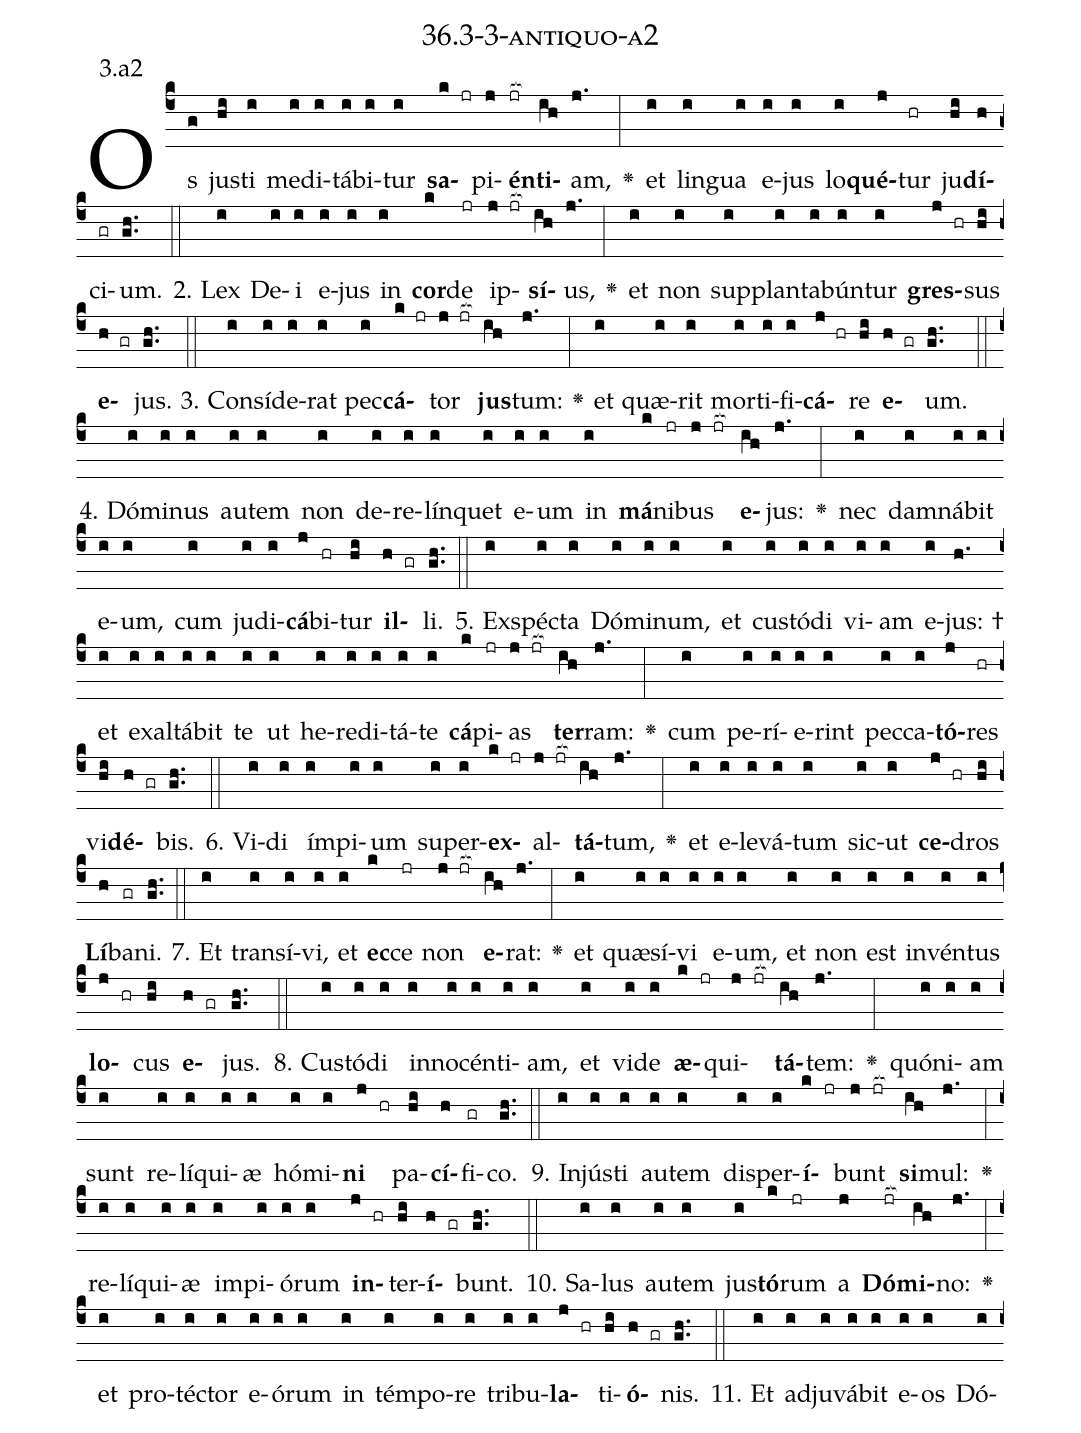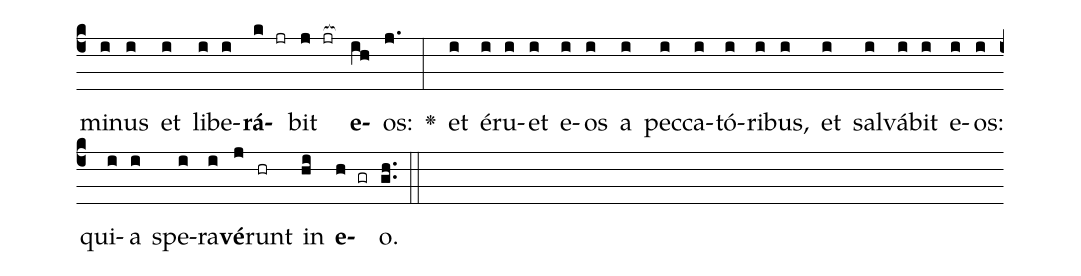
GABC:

name: 36.3-3-antiquo-a2;
annotation: 3.a2;
%%
(c4)Os(g) jus(hi)ti(i) me(i)di(i)tá(i)bi(i)tur(i) <b>sa</b>(k jr)pi(j)<b>én</b>(jr[ocb:1{])<b>ti</b>(ih[ocb:0}])am,(j.) <v>\greheightstar</v>(:) et(i) lin(i)gua(i) e(i)jus(i) lo(i)<b>qué</b>(j)tur(hr) ju(hi)<b>dí</b>(h)ci(gr)um.(gh..) (::)
2. Lex(i) De(i)i(i) e(i)jus(i) in(i) <b>cor</b>(k)de(jr) ip(j jr[ocb:1{])<b>sí</b>(ih[ocb:0}])us,(j.) <v>\greheightstar</v>(:) et(i) non(i) sup(i)plan(i)ta(i)bún(i)tur(i) <b>gres</b>(j hr)sus(hi) <b>e</b>(h gr)jus.(gh..) (::)
3. Con(i)sí(i)de(i)rat(i) pec(i)<b>cá</b>(k jr)tor(j jr[ocb:1{]) <b>jus</b>(ih[ocb:0}])tum:(j.) <v>\greheightstar</v>(:) et(i) quæ(i)rit(i) mor(i)ti(i)fi(i)<b>cá</b>(j hr)re(hi) <b>e</b>(h gr)um.(gh..) (::)
4. Dó(i)mi(i)nus(i) au(i)tem(i) non(i) de(i)re(i)lín(i)quet(i) e(i)um(i) in(i) <b>má</b>(k)ni(jr)bus(j jr[ocb:1{]) <b>e</b>(ih[ocb:0}])jus:(j.) <v>\greheightstar</v>(:) nec(i) dam(i)ná(i)bit(i) e(i)um,(i) cum(i) ju(i)di(i)<b>cá</b>(j)bi(hr)tur(hi) <b>il</b>(h gr)li.(gh..) (::)
5. Ex(i)spéc(i)ta(i) Dó(i)mi(i)num,(i) et(i) cus(i)tó(i)di(i) vi(i)am(i) e(i)jus: †(h.) et(i) ex(i)al(i)tá(i)bit(i) te(i) ut(i) he(i)re(i)di(i)tá(i)te(i) <b>cá</b>(k)pi(jr)as(j jr[ocb:1{]) <b>ter</b>(ih[ocb:0}])ram:(j.) <v>\greheightstar</v>(:) cum(i) pe(i)rí(i)e(i)rint(i) pec(i)ca(i)<b>tó</b>(j)res(hr) vi(hi)<b>dé</b>(h gr)bis.(gh..) (::)
6. Vi(i)di(i) ím(i)pi(i)um(i) su(i)per(i)<b>ex</b>(k jr)al(j jr[ocb:1{])<b>tá</b>(ih[ocb:0}])tum,(j.) <v>\greheightstar</v>(:) et(i) e(i)le(i)vá(i)tum(i) sic(i)ut(i) <b>ce</b>(j hr)dros(hi) <b>Lí</b>(h)ba(gr)ni.(gh..) (::)
7. Et(i) trans(i)í(i)vi,(i) et(i) <b>ec</b>(k)ce(jr) non(j jr[ocb:1{]) <b>e</b>(ih[ocb:0}])rat:(j.) <v>\greheightstar</v>(:) et(i) quæ(i)sí(i)vi(i) e(i)um,(i) et(i) non(i) est(i) in(i)vén(i)tus(i) <b>lo</b>(j hr)cus(hi) <b>e</b>(h gr)jus.(gh..) (::)
8. Cus(i)tó(i)di(i) in(i)no(i)cén(i)ti(i)am,(i) et(i) vi(i)de(i) <b>æ</b>(k jr)qui(j jr[ocb:1{])<b>tá</b>(ih[ocb:0}])tem:(j.) <v>\greheightstar</v>(:) quón(i)i(i)am(i) sunt(i) re(i)lí(i)qui(i)æ(i) hó(i)mi(i)<b>ni</b>(j hr) pa(hi)<b>cí</b>(h)fi(gr)co.(gh..) (::)
9. In(i)jús(i)ti(i) au(i)tem(i) dis(i)per(i)<b>í</b>(k jr)bunt(j jr[ocb:1{]) <b>si</b>(ih[ocb:0}])mul:(j.) <v>\greheightstar</v>(:) re(i)lí(i)qui(i)æ(i) im(i)pi(i)ó(i)rum(i) <b>in</b>(j hr)ter(hi)<b>í</b>(h gr)bunt.(gh..) (::)
10. Sa(i)lus(i) au(i)tem(i) jus(i)<b>tó</b>(k)rum(jr) a(j) <b>Dó</b>(jr[ocb:1{])<b>mi</b>(ih[ocb:0}])no:(j.) <v>\greheightstar</v>(:) et(i) pro(i)téc(i)tor(i) e(i)ó(i)rum(i) in(i) tém(i)po(i)re(i) tri(i)bu(i)<b>la</b>(j hr)ti(hi)<b>ó</b>(h gr)nis.(gh..) (::)
11. Et(i) ad(i)ju(i)vá(i)bit(i) e(i)os(i) Dó(i)mi(i)nus(i) et(i) li(i)be(i)<b>rá</b>(k jr)bit(j jr[ocb:1{]) <b>e</b>(ih[ocb:0}])os:(j.) <v>\greheightstar</v>(:) et(i) é(i)ru(i)et(i) e(i)os(i) a(i) pec(i)ca(i)tó(i)ri(i)bus,(i) et(i) sal(i)vá(i)bit(i) e(i)os:(i) qui(i)a(i) spe(i)ra(i)<b>vé</b>(j)runt(hr) in(hi) <b>e</b>(h gr)o.(gh..) (::)
